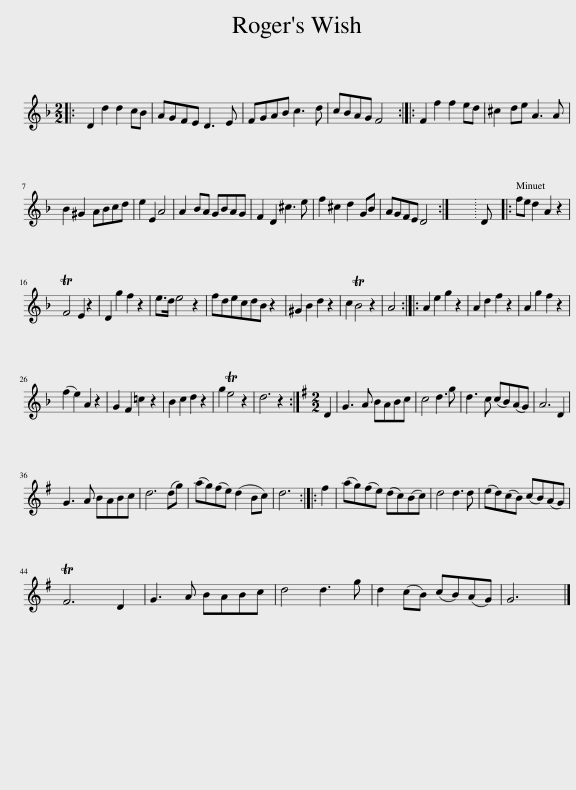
X:1
L:1/8
M:2/2
I:linebreak $
K:Dmin
V:1 treble
V:1
|: D2 d2 d2 cB | AGFE D3 E | FGAB c3 d | cBAG F4 :: F2 f2 f2 ed | %5
 ^c2 de A3 A |$ B2 ^G2 ABcd | e2 E2 A4 | A2 BA GBAG | F2 D2 ^c3 e | %10
 f2 ^c2 d2 GB | AGFE D4 :| x8 | D |: fe d2 A2 z2 |$ %15
 TF4 E2 z2 | D2 g2 f2 z2 | e>d e4 z2 | fdecdB z2 | ^G2 B2 d2 z2 | %20
 c2 TB4 z2 | A4 :: A2 e2 g2 z2 | A2 d2 f2 z2 | A2 g2 f2 z2 |$ %25
 (f2 e2) A2 z2 | G2 F2 =c2 z2 | B2 c2 d2 z2 | g2 Te4 z2 | d6 z2 :| %30
[K:G][M:2/2] D2 | G3 A BABc | c4 d3 g | d3 c (cB)(AG) | A6 D2 |$ %35
 G3 A BABc | d6 (dg) | (ag)(fe) (d2 Bc) | d6 :: f2 | %40
 (ag)(fe) (dc)(Bc) | d4 d3 d | (ed)(cB) (cB)(AG) |$ TF6 D2 | G3 A BABc | %45
 d4 d3 g | d2 (cB) (cB)(AG) | G6 |] %48
